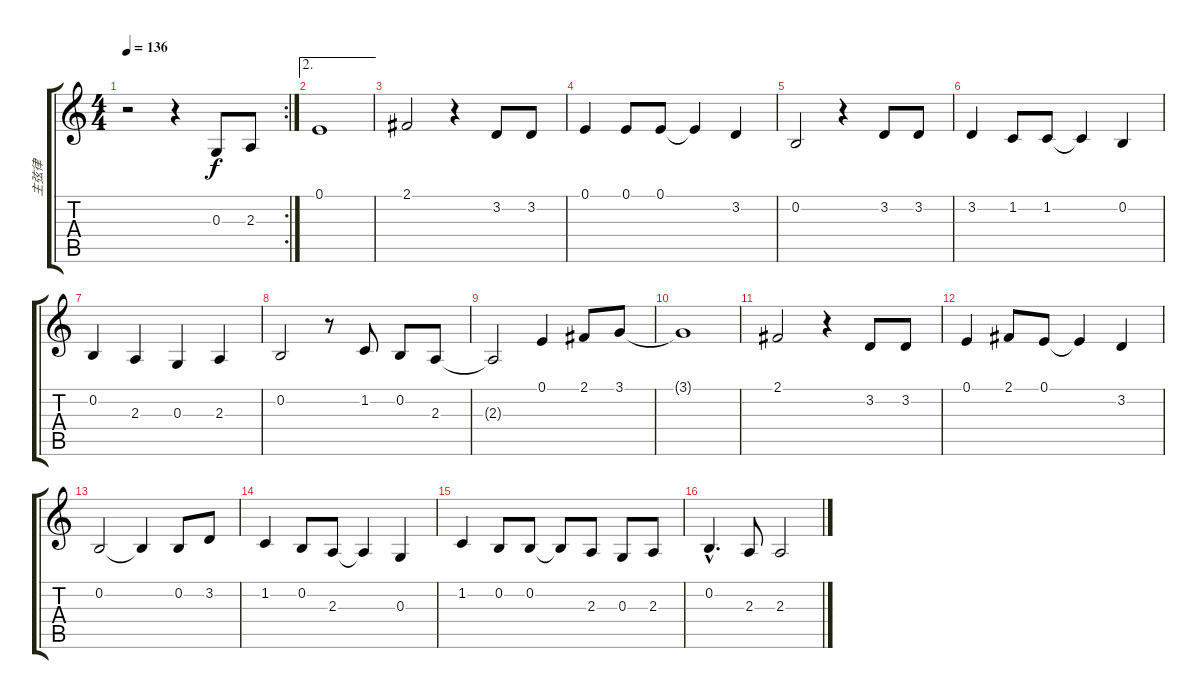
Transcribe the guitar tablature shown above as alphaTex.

\track ("主弦律" "主弦律") {instrument tenorsax}
\staff {score tabs}
\tuning (E4 B3 G3 D3 A2 E2) {hide}
\rc 2
\ts (4 4)
\tempo 136
\clef g2
\ks c
r.2{dy f} r.4 0.3.8 2.3.8 |
\ae 2
0.1.1 |
2.1.2 r.4 3.2.8 3.2.8 |
0.1.4 0.1.8 0.1.8 0.1{t}.4 3.2.4 |
0.2.2 r.4 3.2.8 3.2.8 |
3.2.4 1.2.8 1.2.8 1.2{t}.4 0.2.4 |
0.2.4 2.3.4 0.3.4 2.3.4 |
0.2.2 r.8 1.2.8 0.2.8 2.3.8 |
2.3{t}.2 0.1.4 2.1.8 3.1.8 |
3.1{t}.1 |
2.1.2 r.4 3.2.8 3.2.8 |
0.1.4 2.1.8 0.1.8 0.1{t}.4 3.2.4 |
0.2.2 0.2{t}.4 0.2.8 3.2.8 |
1.2.4 0.2.8 2.3.8 2.3{t}.4 0.3.4 |
1.2.4 0.2.8 0.2.8 0.2{t}.8 2.3.8 0.3.8 2.3.8 |
0.2{hac}.4{d} 2.3.8 2.3.2
